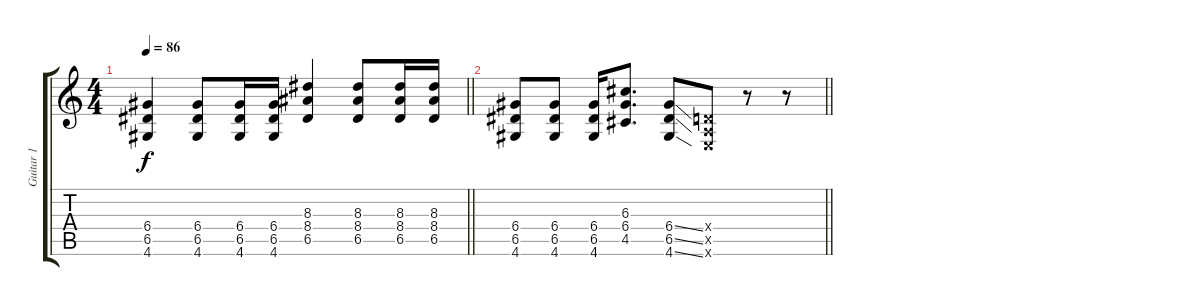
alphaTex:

\track ("Guitar 1" "Guitar 1") {instrument overdrivenguitar}
\staff {score tabs}
\tuning (E4 B3 G3 D3 A2 E2) {hide}
\ts (4 4)
\tempo 86
\clef g2
\barLineRight lightlight
\ks c
(6.4 6.5 4.6).4{dy f} (6.4 6.5 4.6).8 (6.4 6.5 4.6).16 (6.4 6.5 4.6).16 (8.3 8.4 6.5).4 (8.3 8.4 6.5).8 (8.3 8.4 6.5).16 (8.3 8.4 6.5).16 |
\barLineRight lightlight
(6.4 6.5 4.6).8 (6.4 6.5 4.6).8 (6.4 6.5 4.6).16 (6.3 6.4 4.5).8{d} (6.4{ss} 6.5{ss} 4.6{ss}).8 (0.4{x} 0.5{x} 0.6{x}).8 r.8 r.8
